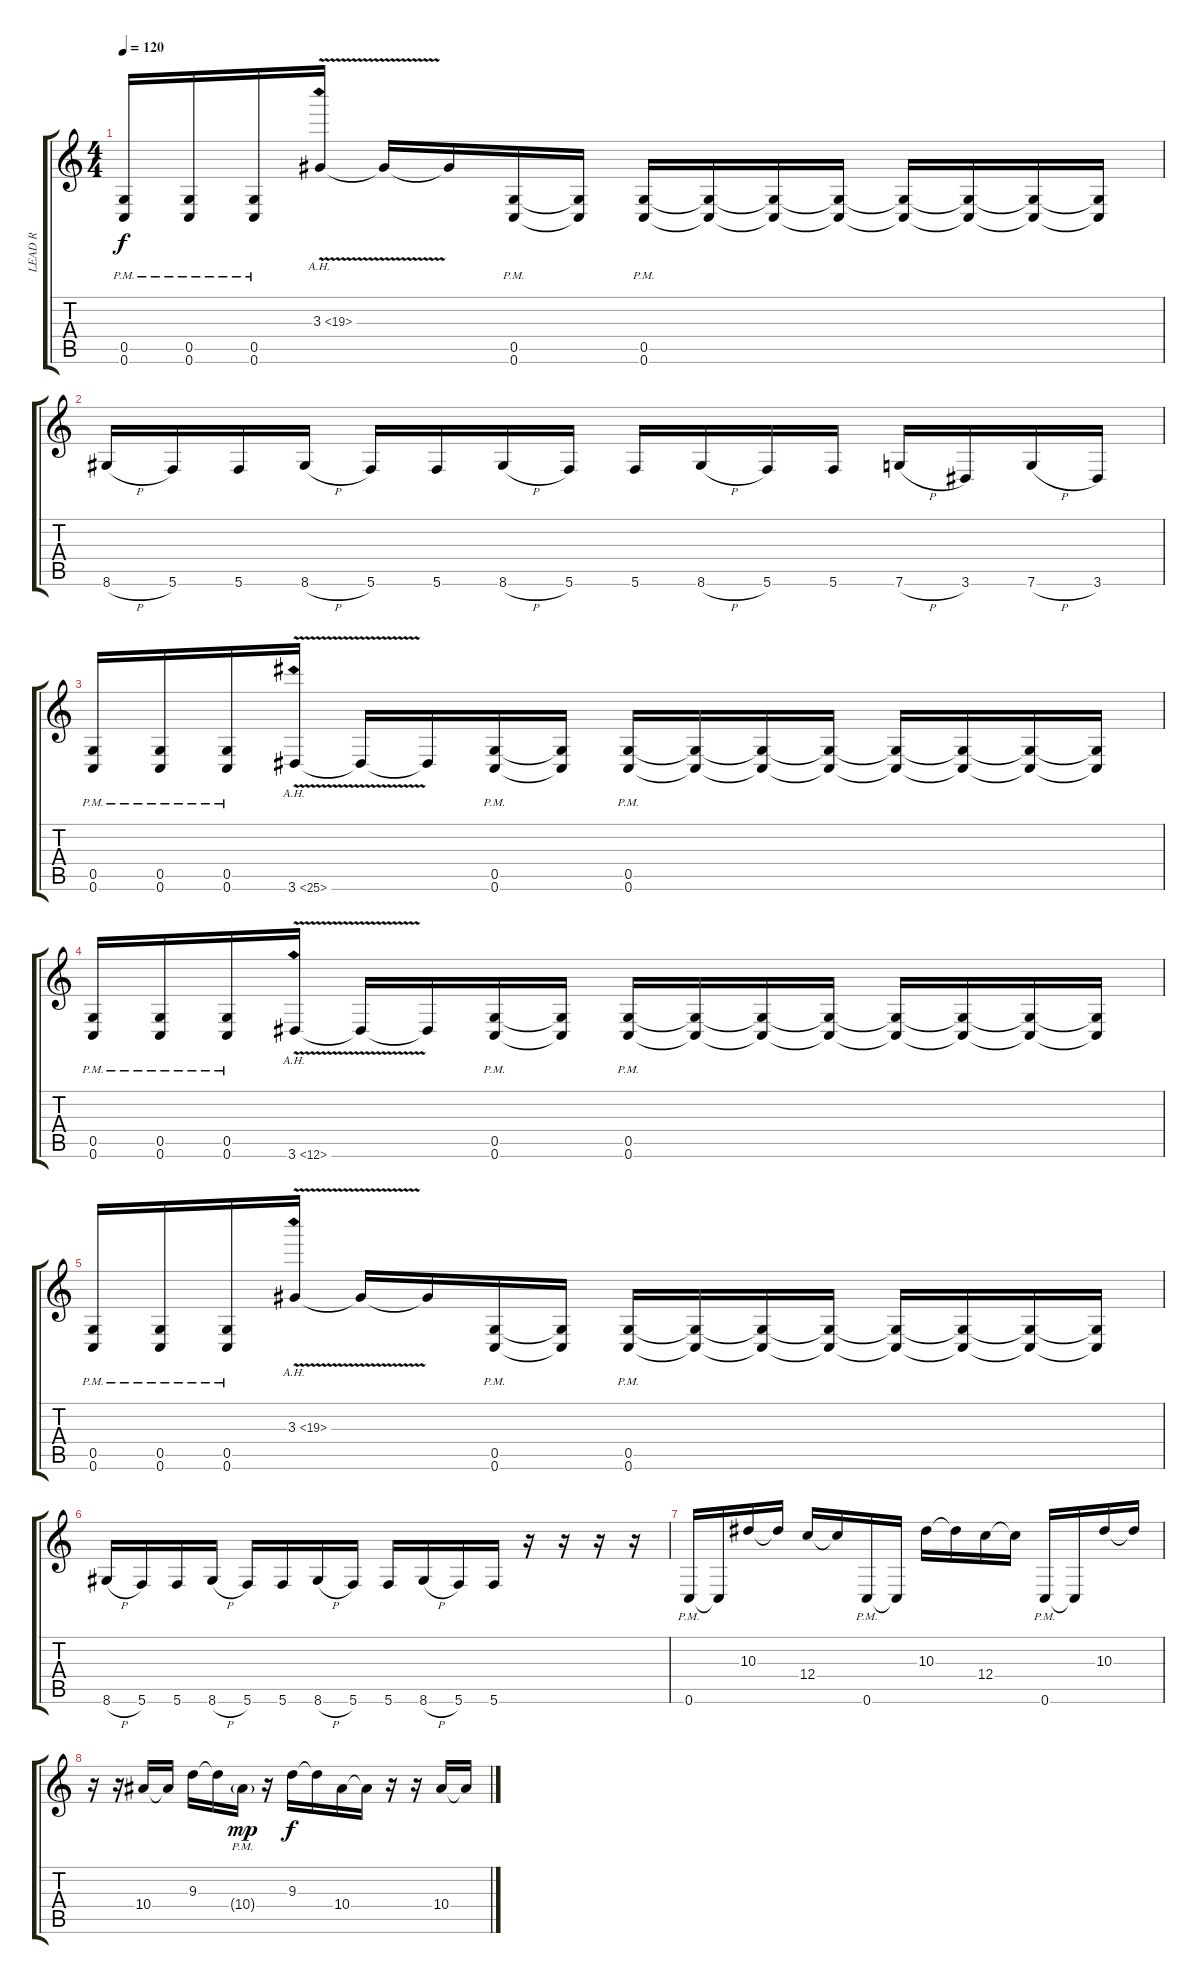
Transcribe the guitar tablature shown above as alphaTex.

\track ("LEAD R" "LEAD R") {instrument overdrivenguitar}
\staff {score tabs}
\tuning (D4 A3 F3 C3 G2 C2) {hide}
\ts (4 4)
\tempo 120
\clef g2
\ks c
(0.5 0.6{pm}).16{dy f} (0.5 0.6{pm}).16 (0.5 0.6{pm}).16 3.3{ah 16 v}.16 3.3{t}.16 3.3{t}.16 (0.5 0.6{pm}).16 (0.5{t} 0.6{t}).16 (0.5 0.6{pm}).16 (0.5{t} 0.6{t}).16 (0.5{t} 0.6{t}).16 (0.5{t} 0.6{t}).16 (0.5{t} 0.6{t}).16 (0.5{t} 0.6{t}).16 (0.5{t} 0.6{t}).16 (0.5{t} 0.6{t}).16 |
8.6{h}.16{volume 13} 5.6.16 5.6.16 8.6{h}.16 5.6.16 5.6.16 8.6{h}.16 5.6.16 5.6.16 8.6{h}.16 5.6.16 5.6.16 7.6{h}.16 3.6.16 7.6{h}.16 3.6.16 |
(0.5 0.6{pm}).16 (0.5 0.6{pm}).16 (0.5 0.6{pm}).16 3.6{ah 22 v}.16 3.6{t}.16 3.6{t}.16 (0.5 0.6{pm}).16 (0.5{t} 0.6{t}).16 (0.5 0.6{pm}).16 (0.5{t} 0.6{t}).16 (0.5{t} 0.6{t}).16 (0.5{t} 0.6{t}).16 (0.5{t} 0.6{t}).16 (0.5{t} 0.6{t}).16 (0.5{t} 0.6{t}).16 (0.5{t} 0.6{t}).16 |
(0.5 0.6{pm}).16 (0.5 0.6{pm}).16 (0.5 0.6{pm}).16 3.6{ah 9 v}.16 3.6{t}.16 3.6{t}.16 (0.5 0.6{pm}).16 (0.5{t} 0.6{t}).16 (0.5 0.6{pm}).16 (0.5{t} 0.6{t}).16 (0.5{t} 0.6{t}).16 (0.5{t} 0.6{t}).16 (0.5{t} 0.6{t}).16 (0.5{t} 0.6{t}).16 (0.5{t} 0.6{t}).16 (0.5{t} 0.6{t}).16 |
(0.5 0.6{pm}).16 (0.5 0.6{pm}).16 (0.5 0.6{pm}).16 3.3{ah 16 v}.16 3.3{t}.16 3.3{t}.16 (0.5 0.6{pm}).16 (0.5{t} 0.6{t}).16 (0.5 0.6{pm}).16 (0.5{t} 0.6{t}).16 (0.5{t} 0.6{t}).16 (0.5{t} 0.6{t}).16 (0.5{t} 0.6{t}).16 (0.5{t} 0.6{t}).16 (0.5{t} 0.6{t}).16 (0.5{t} 0.6{t}).16 |
8.6{h}.16{volume 13} 5.6.16 5.6.16 8.6{h}.16 5.6.16 5.6.16 8.6{h}.16 5.6.16 5.6.16 8.6{h}.16 5.6.16 5.6.16 r.16 r.16 r.16 r.16 |
0.6{pm}.16{volume 13} 0.6{t}.16 10.3.16 10.3{t}.16 12.4.16 12.4{t}.16 0.6{pm}.16 0.6{t}.16 10.3.16 10.3{t}.16 12.4.16 12.4{t}.16 0.6{pm}.16 0.6{t}.16 10.3.16 10.3{t}.16 |
r.16 r.16 10.4.16 10.4{t}.16 9.3.16 9.3{t}.16 10.4{g pm}.16{dy mp} r.16 9.3.16{dy f} 9.3{t}.16 10.4.16 10.4{t}.16 r.16 r.16 10.4.16 10.4{t}.16
